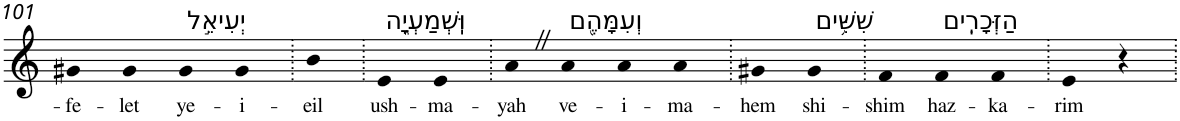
**kern	**text
*part1	*part1
*staff1	*staff1
*I"Piano	*
*I'Pno	*
!!LO:PB:g=z
*clefG2	*
*k[]	*
=101	=101
!	!LO:LY:b
4g#X	-fe-
!	!LO:LY:b
4g#	-let
!LO:TX:a:t=יְעִיאֵ֣ל	!
!	!LO:LY:b
4g#	ye-
!	!LO:LY:b
4g#	-i-
=102.	=102.
!	!LO:LY:b
4b	-eil
=103.	=103.
!LO:TX:a:t=וּֽשְׁמַעְיָ֑ה	!
!	!LO:LY:b
4e	ush-
!	!LO:LY:b
4e	-ma-
=104.	=104.
!	!LO:LY:b
4aZ	-yah
!LO:TX:a:t=וְעִמָּהֶ֖ם	!
!	!LO:LY:b
4a	ve-
!	!LO:LY:b
4a	-i-
!	!LO:LY:b
4a	-ma-
=105.	=105.
!	!LO:LY:b
4g#X	-hem
!LO:TX:a:t=שִׁשִּׁ֥ים	!
!	!LO:LY:b
4g#	shi-
=106.	=106.
!	!LO:LY:b
4f	-shim
!LO:TX:a:t=הַזְּכָרִֽים	!
!	!LO:LY:b
4f	haz-
!	!LO:LY:b
4f	-ka-
=107.	=107.
!	!LO:LY:b
4e	-rim
4r	.
=.	=.
*-	*-
